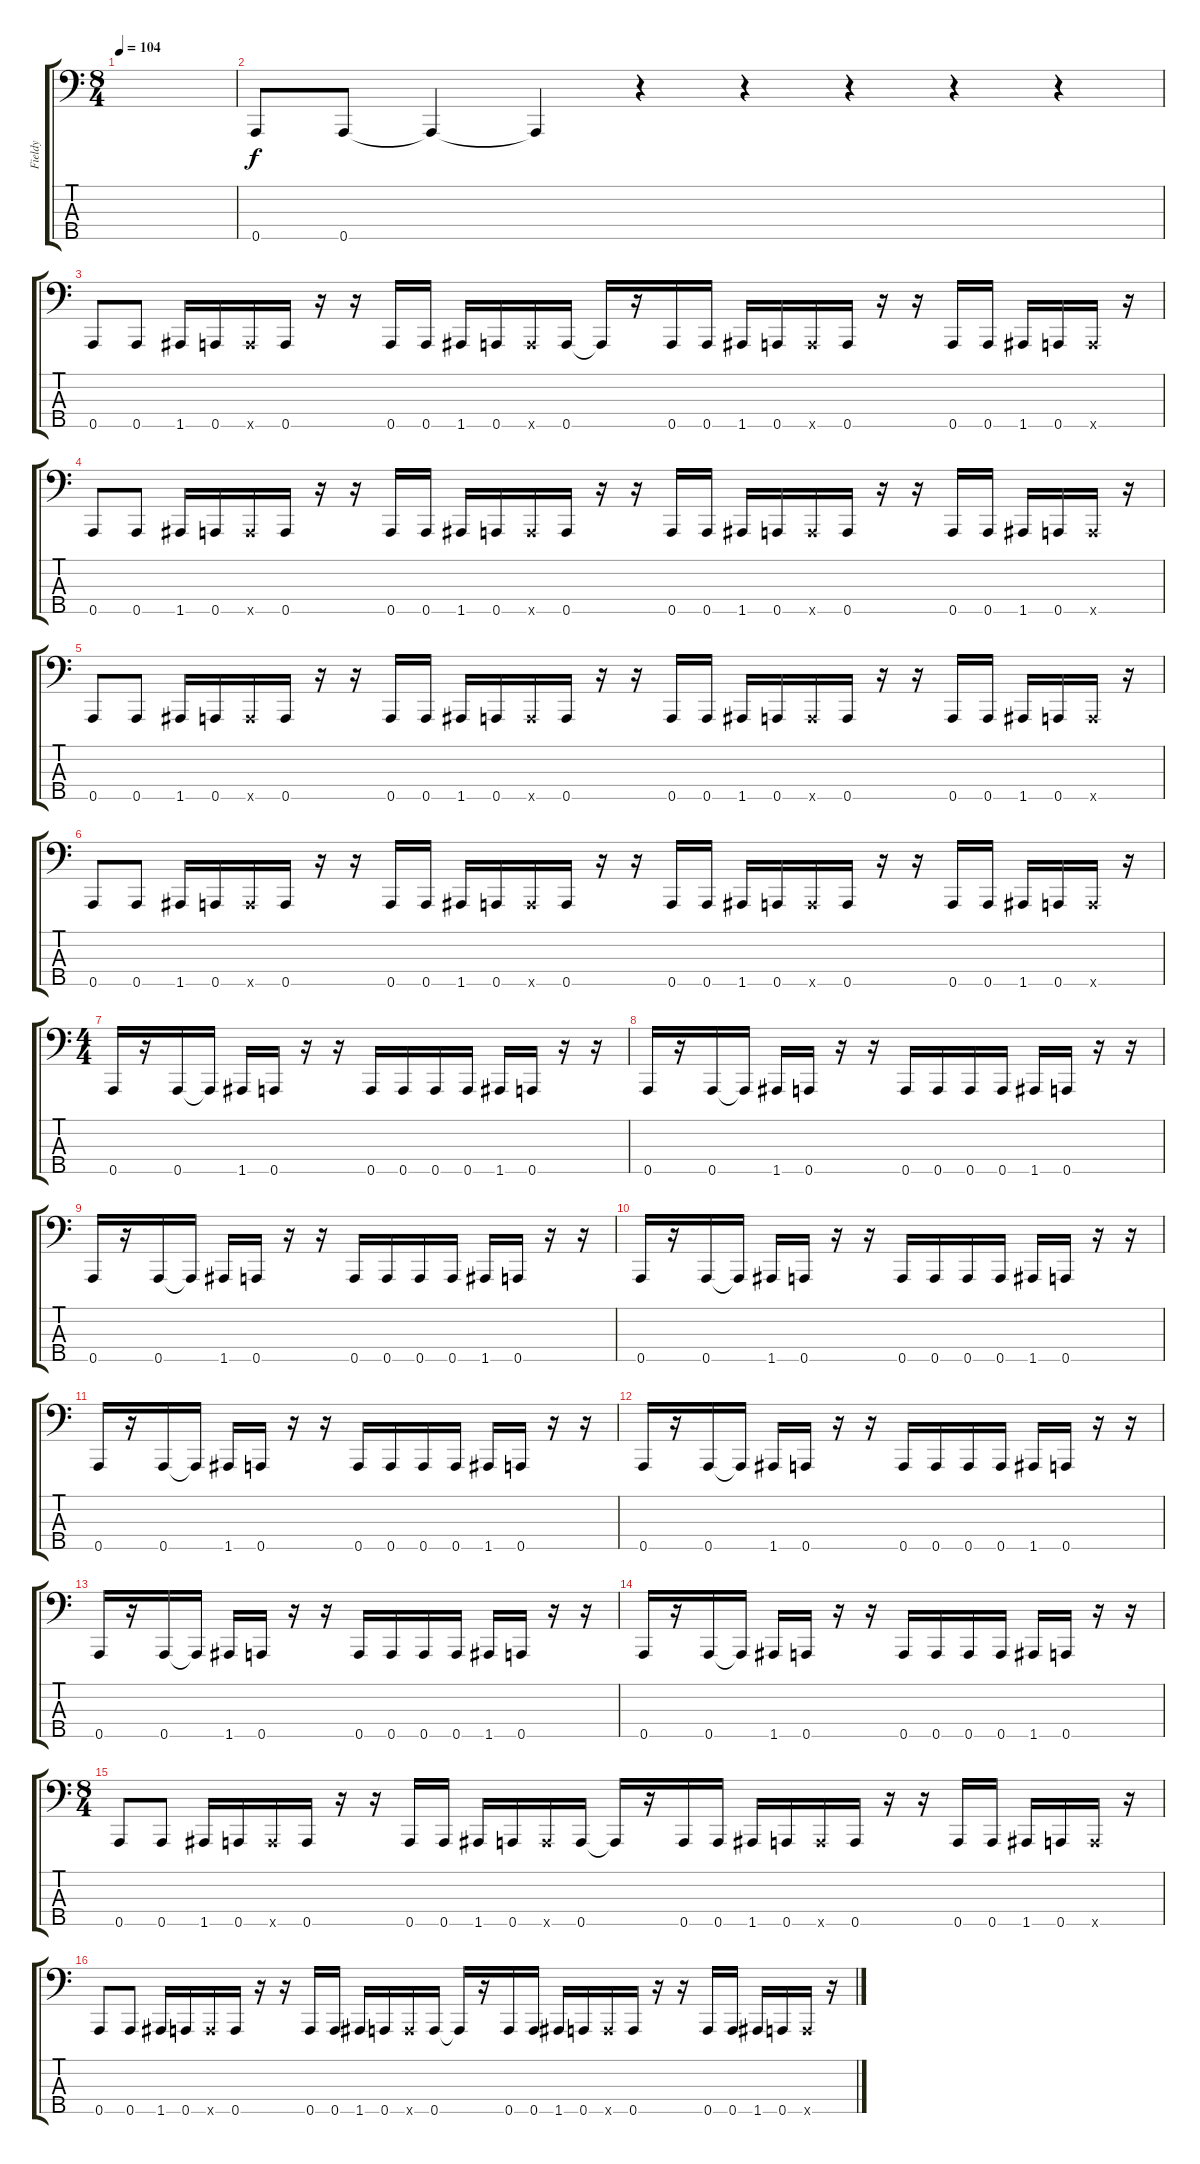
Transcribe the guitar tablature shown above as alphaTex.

\track ("Fieldy" "Fieldy") {instrument slapbass1}
\staff {score tabs}
\tuning (F2 C2 G1 D1 A0) {hide}
\ts (8 4)
\tempo 104
\clef f4
\ks c
|
0.5.8 0.5.8 0.5{t}.4 0.5{t}.4 r.4 r.4 r.4 r.4 r.4 |
0.5.8 0.5.8 1.5.16 0.5.16 0.5{x}.16 0.5.16 r.16 r.16 0.5.16 0.5.16 1.5.16 0.5.16 0.5{x}.16 0.5.16 0.5{t}.16 r.16 0.5.16 0.5.16 1.5.16 0.5.16 0.5{x}.16 0.5.16 r.16 r.16 0.5.16 0.5.16 1.5.16 0.5.16 0.5{x}.16 r.16 |
0.5.8 0.5.8 1.5.16 0.5.16 0.5{x}.16 0.5.16 r.16 r.16 0.5.16 0.5.16 1.5.16 0.5.16 0.5{x}.16 0.5.16 r.16 r.16 0.5.16 0.5.16 1.5.16 0.5.16 0.5{x}.16 0.5.16 r.16 r.16 0.5.16 0.5.16 1.5.16 0.5.16 0.5{x}.16 r.16 |
0.5.8 0.5.8 1.5.16 0.5.16 0.5{x}.16 0.5.16 r.16 r.16 0.5.16 0.5.16 1.5.16 0.5.16 0.5{x}.16 0.5.16 r.16 r.16 0.5.16 0.5.16 1.5.16 0.5.16 0.5{x}.16 0.5.16 r.16 r.16 0.5.16 0.5.16 1.5.16 0.5.16 0.5{x}.16 r.16 |
0.5.8 0.5.8 1.5.16 0.5.16 0.5{x}.16 0.5.16 r.16 r.16 0.5.16 0.5.16 1.5.16 0.5.16 0.5{x}.16 0.5.16 r.16 r.16 0.5.16 0.5.16 1.5.16 0.5.16 0.5{x}.16 0.5.16 r.16 r.16 0.5.16 0.5.16 1.5.16 0.5.16 0.5{x}.16 r.16 |
\ts (4 4)
0.5.16 r.16 0.5.16 0.5{t}.16 1.5.16 0.5.16 r.16 r.16 0.5.16 0.5.16 0.5.16 0.5.16 1.5.16 0.5.16 r.16 r.16 |
0.5.16 r.16 0.5.16 0.5{t}.16 1.5.16 0.5.16 r.16 r.16 0.5.16 0.5.16 0.5.16 0.5.16 1.5.16 0.5.16 r.16 r.16 |
0.5.16 r.16 0.5.16 0.5{t}.16 1.5.16 0.5.16 r.16 r.16 0.5.16 0.5.16 0.5.16 0.5.16 1.5.16 0.5.16 r.16 r.16 |
0.5.16 r.16 0.5.16 0.5{t}.16 1.5.16 0.5.16 r.16 r.16 0.5.16 0.5.16 0.5.16 0.5.16 1.5.16 0.5.16 r.16 r.16 |
0.5.16 r.16 0.5.16 0.5{t}.16 1.5.16 0.5.16 r.16 r.16 0.5.16 0.5.16 0.5.16 0.5.16 1.5.16 0.5.16 r.16 r.16 |
0.5.16 r.16 0.5.16 0.5{t}.16 1.5.16 0.5.16 r.16 r.16 0.5.16 0.5.16 0.5.16 0.5.16 1.5.16 0.5.16 r.16 r.16 |
0.5.16 r.16 0.5.16 0.5{t}.16 1.5.16 0.5.16 r.16 r.16 0.5.16 0.5.16 0.5.16 0.5.16 1.5.16 0.5.16 r.16 r.16 |
0.5.16 r.16 0.5.16 0.5{t}.16 1.5.16 0.5.16 r.16 r.16 0.5.16 0.5.16 0.5.16 0.5.16 1.5.16 0.5.16 r.16 r.16 |
\ts (8 4)
0.5.8 0.5.8 1.5.16 0.5.16 0.5{x}.16 0.5.16 r.16 r.16 0.5.16 0.5.16 1.5.16 0.5.16 0.5{x}.16 0.5.16 0.5{t}.16 r.16 0.5.16 0.5.16 1.5.16 0.5.16 0.5{x}.16 0.5.16 r.16 r.16 0.5.16 0.5.16 1.5.16 0.5.16 0.5{x}.16 r.16 |
0.5.8 0.5.8 1.5.16 0.5.16 0.5{x}.16 0.5.16 r.16 r.16 0.5.16 0.5.16 1.5.16 0.5.16 0.5{x}.16 0.5.16 0.5{t}.16 r.16 0.5.16 0.5.16 1.5.16 0.5.16 0.5{x}.16 0.5.16 r.16 r.16 0.5.16 0.5.16 1.5.16 0.5.16 0.5{x}.16 r.16
